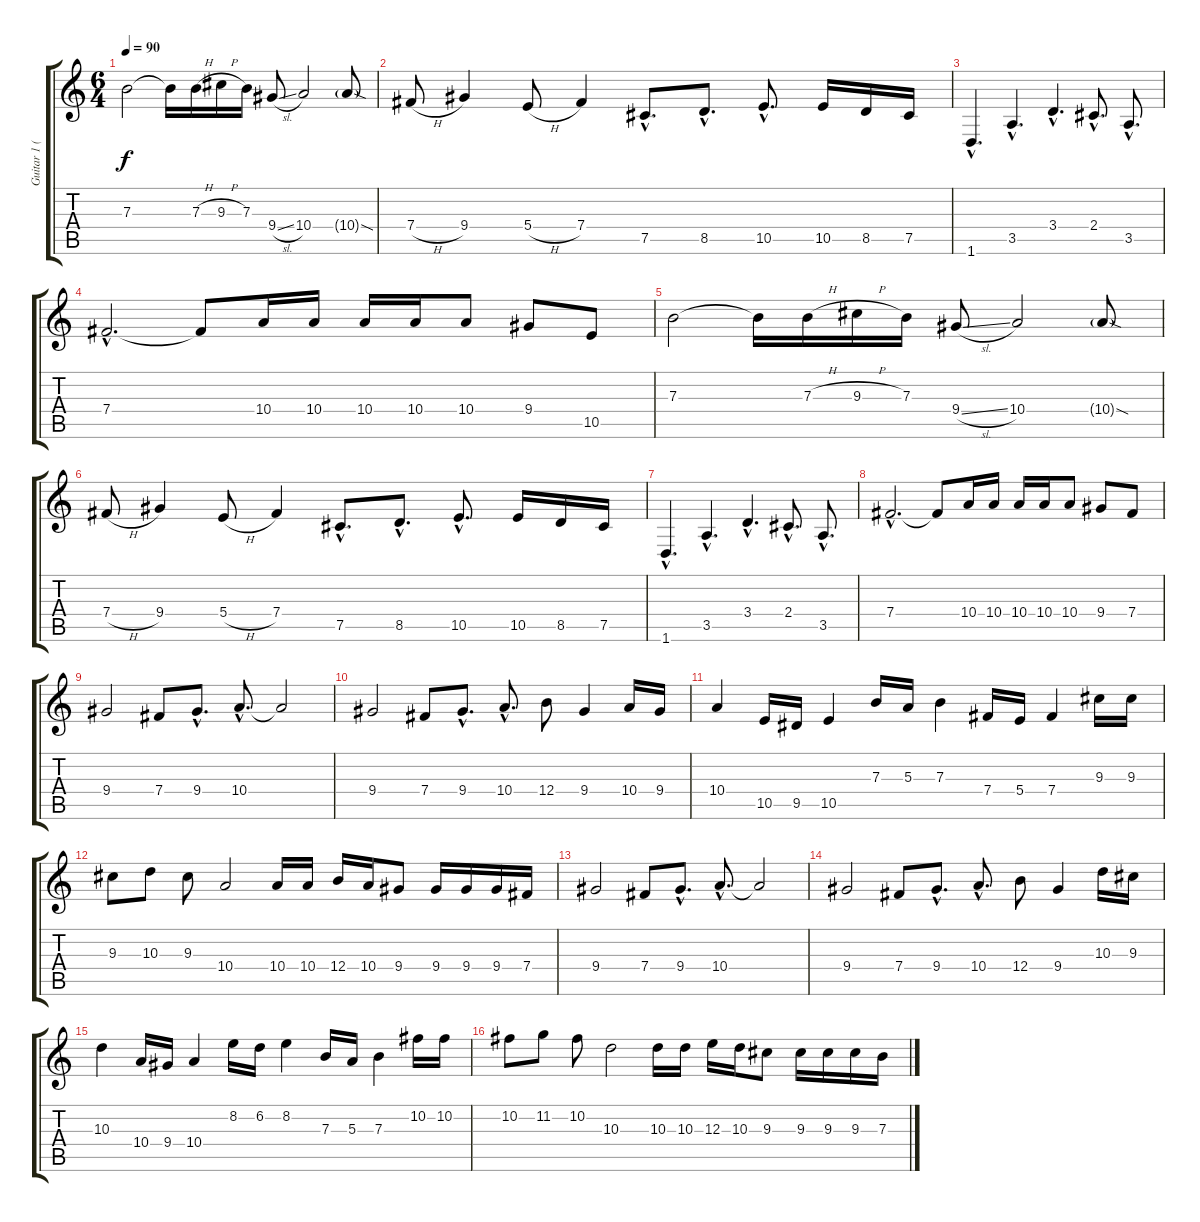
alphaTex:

\track ("Guitar 1 (Distortion)" "Guitar 1 (") {instrument distortionguitar}
\staff {score tabs}
\tuning (Db4 Ab3 E3 B2 Gb2 Db2) {hide}
\ts (6 4)
\tempo 90
\clef g2
\ks c
7.3.2{dy f} 7.3{t}.16 7.3{h}.16 9.3{h}.16 7.3.16 9.4{sl}.8 10.4.2 10.4{sod g}.8 |
7.4{h}.8 9.4.4 5.4{h}.8 7.4.4 7.5{hac}.8{d} 8.5{hac}.8{d} 10.5{hac}.8{d} 10.5.16 8.5.16 7.5.16 |
1.6{hac}.4{d} 3.5{hac}.4{d} 3.4{hac}.4{d} 2.4{hac}.8{d} 3.5{hac}.8{d} |
7.4{hac}.2{d} 7.4{t}.8 10.4.16 10.4.16 10.4.16 10.4.16 10.4.8 9.4.8 10.5.8 |
7.3.2 7.3{t}.16 7.3{h}.16 9.3{h}.16 7.3.16 9.4{sl}.8 10.4.2 10.4{sod g}.8 |
7.4{h}.8 9.4.4 5.4{h}.8 7.4.4 7.5{hac}.8{d} 8.5{hac}.8{d} 10.5{hac}.8{d} 10.5.16 8.5.16 7.5.16 |
1.6{hac}.4{d} 3.5{hac}.4{d} 3.4{hac}.4{d} 2.4{hac}.8{d} 3.5{hac}.8{d} |
7.4{hac}.2{d} 7.4{t}.8 10.4.16 10.4.16 10.4.16 10.4.16 10.4.8 9.4.8 7.4.8 |
9.4.2 7.4.8 9.4{hac}.8{d} 10.4{hac}.8{d} 10.4{t}.2 |
9.4.2 7.4.8 9.4{hac}.8{d} 10.4{hac}.8{d} 12.4.8 9.4.4 10.4.16 9.4.16 |
10.4.4 10.5.16 9.5.16 10.5.4 7.3.16 5.3.16 7.3.4 7.4.16 5.4.16 7.4.4 9.3.16 9.3.16 |
9.3.8 10.3.8 9.3.8 10.4.2 10.4.16 10.4.16 12.4.16 10.4.16 9.4.8 9.4.16 9.4.16 9.4.16 7.4.16 |
9.4.2 7.4.8 9.4{hac}.8{d} 10.4{hac}.8{d} 10.4{t}.2 |
9.4.2 7.4.8 9.4{hac}.8{d} 10.4{hac}.8{d} 12.4.8 9.4.4 10.3.16 9.3.16 |
10.3.4 10.4.16 9.4.16 10.4.4 8.2.16 6.2.16 8.2.4 7.3.16 5.3.16 7.3.4 10.2.16 10.2.16 |
10.2.8 11.2.8 10.2.8 10.3.2 10.3.16 10.3.16 12.3.16 10.3.16 9.3.8 9.3.16 9.3.16 9.3.16 7.3.16
